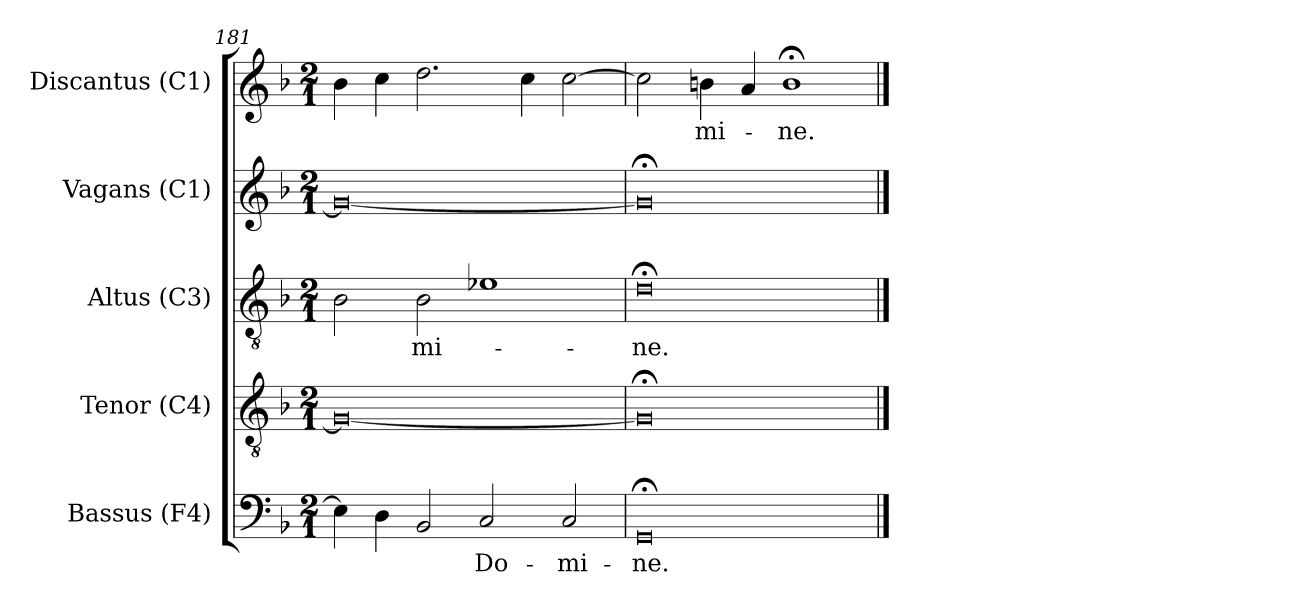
**kern	**text	**kern	**kern	**text	**kern	**kern	**text
*part5	*part5	*part4	*part3	*part3	*part2	*part1	*part1
*staff5	*staff5	*staff4	*staff3	*staff3	*staff2	*staff1	*staff1
*I"Bassus (F4)	*	*I"Tenor (C4)	*I"Altus (C3)	*	*I"Vagans (C1)	*I"Discantus (C1)	*
*I'B	*	*I'T	*I'A	*	*I'V	*I'D	*
*clefF4	*	*clefGv2	*clefGv2	*	*clefG2	*clefG2	*
*k[b-]	*	*k[b-]	*k[b-]	*	*k[b-]	*k[b-]	*
*F:	*	*F:	*F:	*	*F:	*F:	*
*M2/1	*	*M2/1	*M2/1	*	*M2/1	*M2/1	*
=181	=181	=181	=181	=181	=181	=181	=181
4E-i\]	.	0Gi_	2B-i\	.	0gi_	4b-i\	.
4Di\	.	.	.	.	.	4cci\	.
!	!	!	!	!LO:LY:b:color=#000000	!	!	!
2BB-i/	.	.	2B-i\	-mi-	.	2.ddi\	.
!	!LO:LY:b:color=#000000	!	!	!	!	!	!
2Ci/	Do-	.	1e-i	.	.	.	.
.	.	.	.	.	.	4cci\	.
!	!LO:LY:b:color=#000000	!	!	!	!	!	!
2Ci/	-mi-	.	.	.	.	[2cci\	.
=182	=182	=182	=182	=182	=182	=182	=182
!	!LO:LY:b:color=#000000	!	!	!	!	!	!
!	!	!	!	!LO:LY:b:color=#000000	!	!	!
0GG;i	-ne.	0G;i]	0d;i	-ne.	0g;i]	2cci\]	.
!	!	!	!	!	!	!	!LO:LY:b:color=#000000
.	.	.	.	.	.	4bi\	-mi-
.	.	.	.	.	.	4ai/	.
!	!	!	!	!	!	!	!LO:LY:b:color=#000000
.	.	.	.	.	.	1b;i	-ne.
==	==	==	==	==	==	==	==
*-	*-	*-	*-	*-	*-	*-	*-
